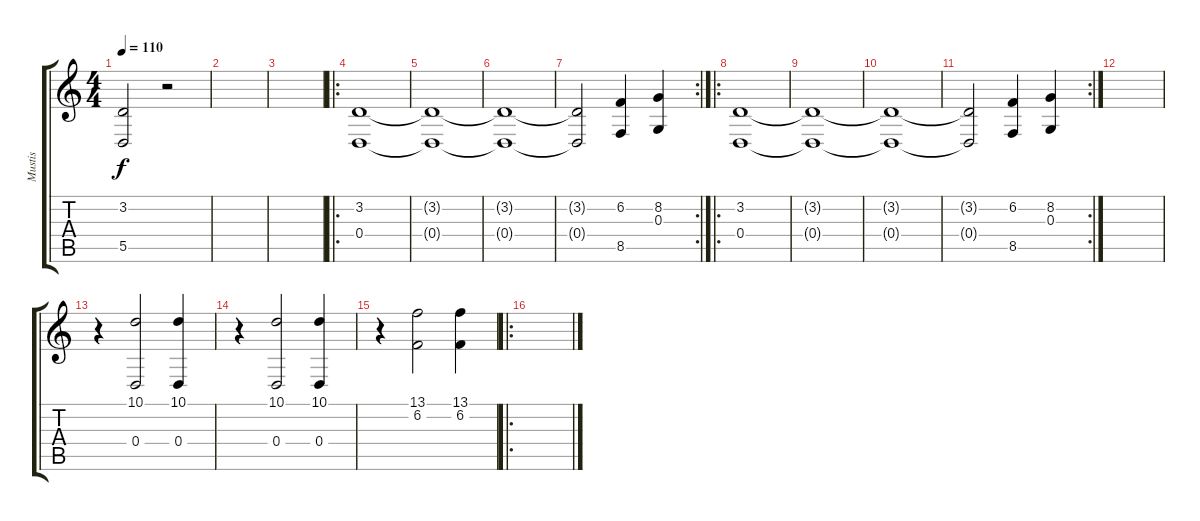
\track ("Mustis" "Mustis") {instrument stringensemble1}
\staff {score tabs}
\tuning (E4 B3 G3 D3 A2 E2) {hide}
\ts (4 4)
\tempo 110
\clef g2
\ks c
(3.2 5.5).2{dy f} r.2 |
|
|
\ro
(3.2 0.4).1 |
(3.2{t} 0.4{t}).1 |
(3.2{t} 0.4{t}).1 |
\rc 2
(3.2{t} 0.4{t}).2 (6.2 8.5).4 (8.2 0.3).4 |
\ro
(3.2 0.4).1 |
(3.2{t} 0.4{t}).1 |
(3.2{t} 0.4{t}).1 |
\rc 2
(3.2{t} 0.4{t}).2 (6.2 8.5).4 (8.2 0.3).4 |
|
r.4 (10.1 0.4).2{volume 13 instrument tinklebell} (10.1 0.4).4 |
r.4 (10.1 0.4).2{volume 13 instrument tinklebell} (10.1 0.4).4 |
r.4 (13.1 6.2).2 (13.1 6.2).4 |
\ro
